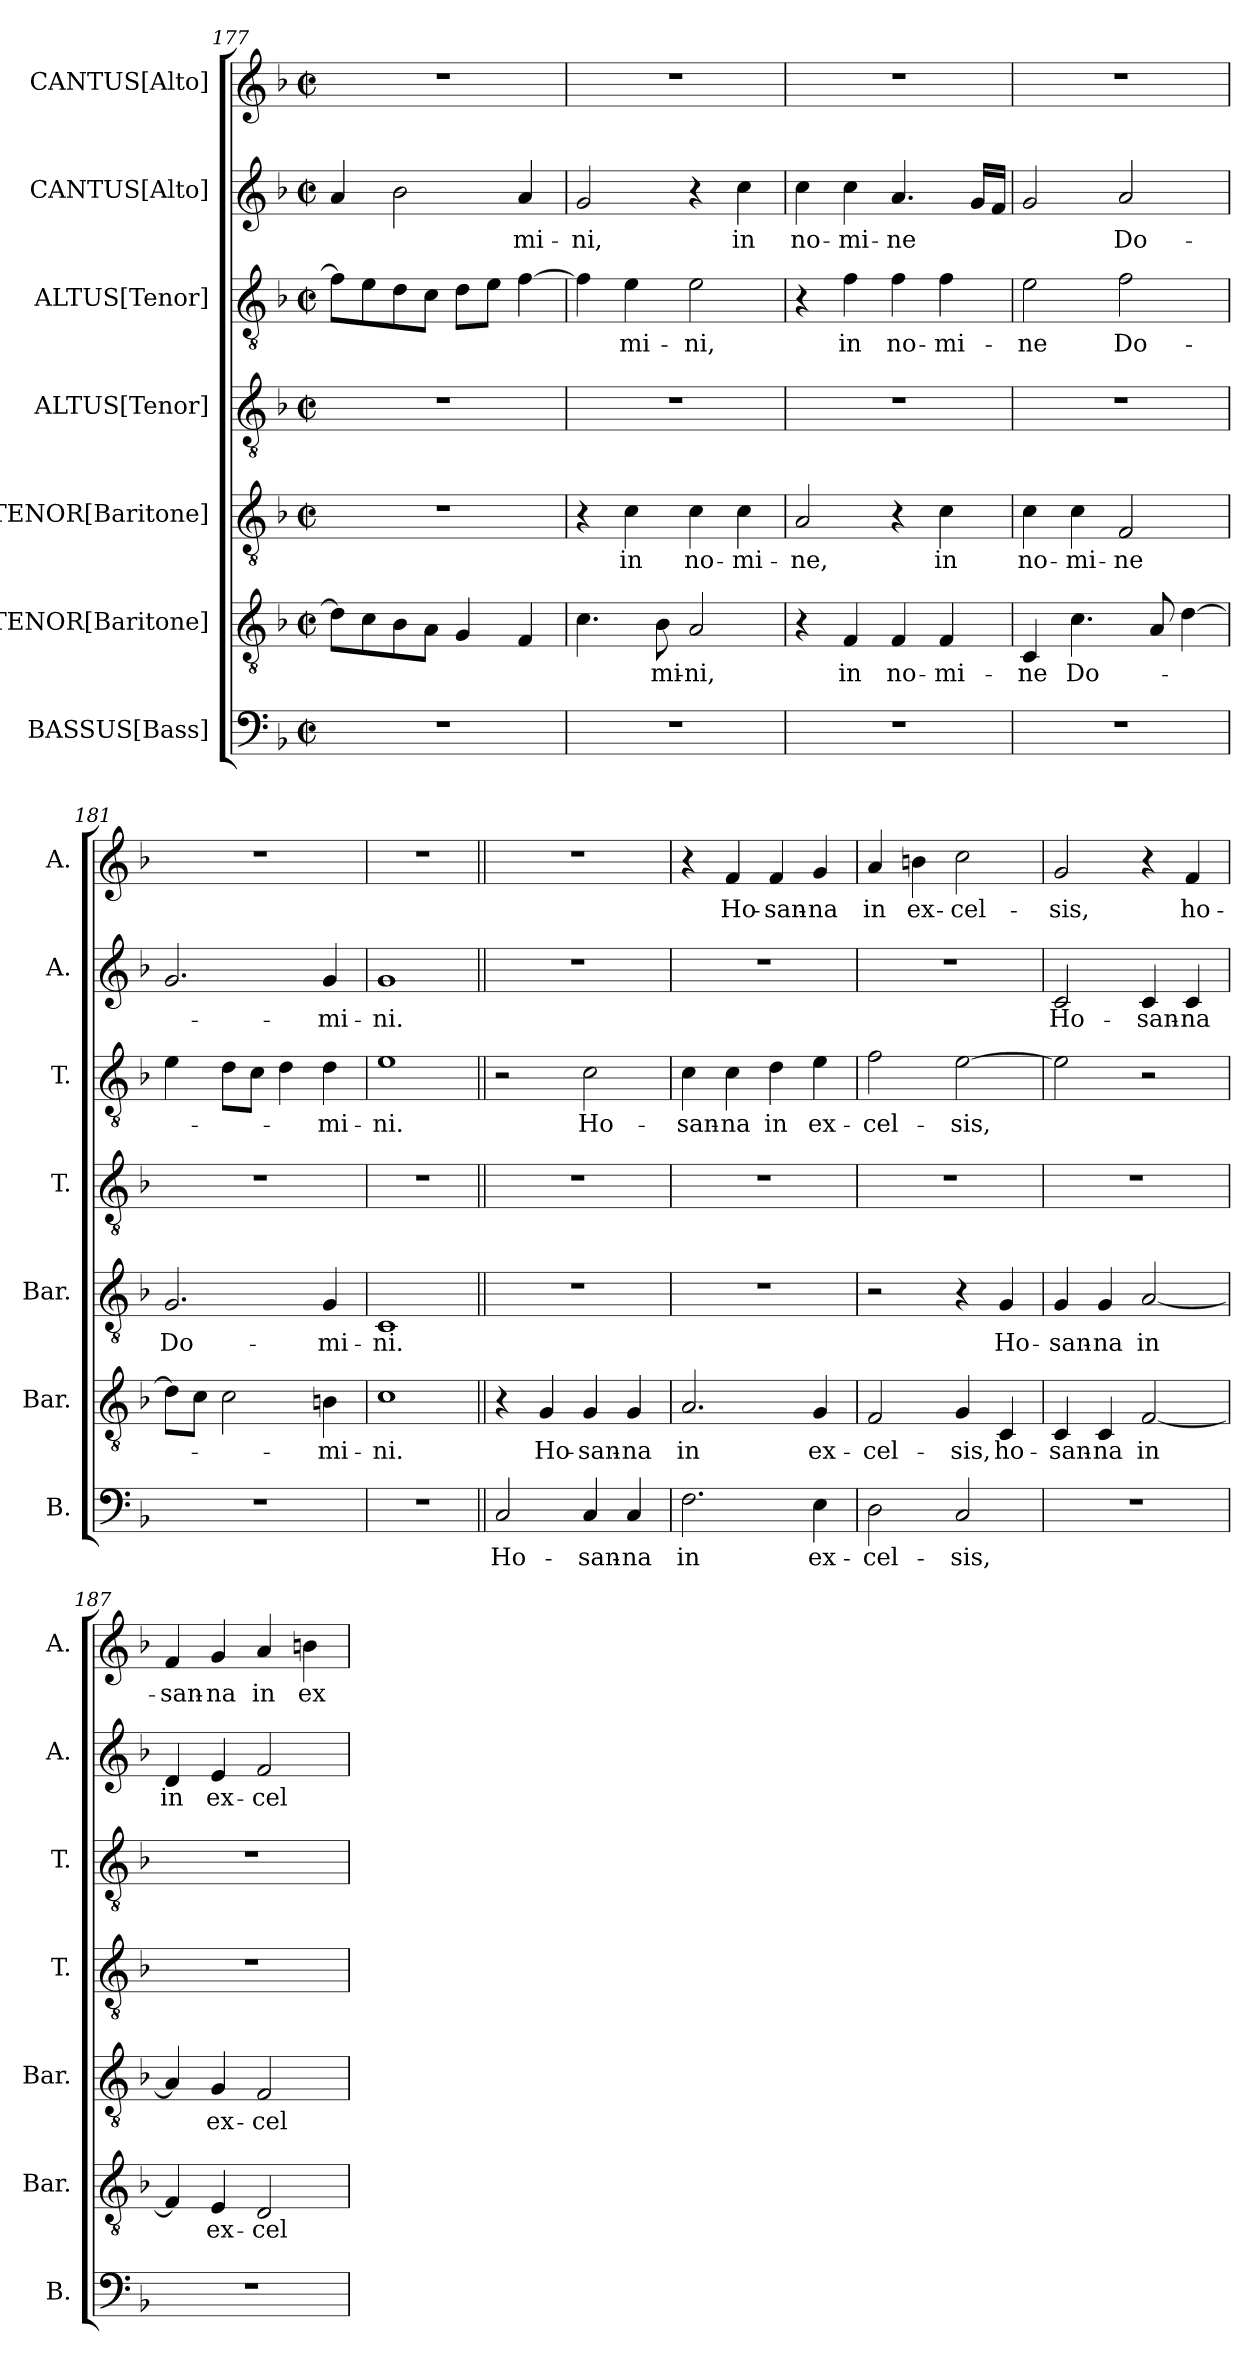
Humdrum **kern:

**kern	**text	**kern	**text	**kern	**text	**kern	**kern	**text	**kern	**text	**kern	**text
*part7	*part7	*part6	*part6	*part5	*part5	*part4	*part3	*part3	*part2	*part2	*part1	*part1
*staff7	*staff7	*staff6	*staff6	*staff5	*staff5	*staff4	*staff3	*staff3	*staff2	*staff2	*staff1	*staff1
*I"BASSUS[Bass]	*	*I"TENOR[Baritone]	*	*I"TENOR[Baritone]	*	*I"ALTUS[Tenor]	*I"ALTUS[Tenor]	*	*I"CANTUS[Alto]	*	*I"CANTUS[Alto]	*
*I'B.	*	*I'Bar.	*	*I'Bar.	*	*I'T.	*I'T.	*	*I'A.	*	*I'A.	*
*clefF4	*	*clefGv2	*	*clefGv2	*	*clefGv2	*clefGv2	*	*clefG2	*	*clefG2	*
*	*	*ITrd7c12	*	*ITrd7c12	*	*ITrd7c12	*ITrd7c12	*	*	*	*	*
*k[b-]	*	*k[b-]	*	*k[b-]	*	*k[b-]	*k[b-]	*	*k[b-]	*	*k[b-]	*
*F:	*	*F:	*	*F:	*	*F:	*F:	*	*F:	*	*F:	*
*M2/2	*	*M2/2	*	*M2/2	*	*M2/2	*M2/2	*	*M2/2	*	*M2/2	*
*met(c|)	*	*met(c|)	*	*met(c|)	*	*met(c|)	*met(c|)	*	*met(c|)	*	*met(c|)	*
=177	=177	=177	=177	=177	=177	=177	=177	=177	=177	=177	=177	=177
1r	.	8D\L]	.	1r	.	1r	8F\L]	.	4a/	.	1r	.
.	.	8C\	.	.	.	.	8E\	.	.	.	.	.
.	.	8BB-\	.	.	.	.	8D\	.	2b-\	.	.	.
.	.	8AA\J	.	.	.	.	8C\J	.	.	.	.	.
.	.	4GG/	.	.	.	.	8D\L	.	.	.	.	.
.	.	.	.	.	.	.	8E\J	.	.	.	.	.
!	!	!	!	!	!	!	!	!	!	!LO:LY:b	!	!
.	.	4FF/	.	.	.	.	[>4F\	.	4a/	-mi-	.	.
!!LO:LB:g=z
=178	=178	=178	=178	=178	=178	=178	=178	=178	=178	=178	=178	=178
!	!	!	!	!	!	!	!	!	!	!LO:LY:b	!	!
1r	.	4.C\	.	4r	.	1r	4F\]	.	2g/	-ni,	1r	.
!	!	!	!	!	!LO:LY:b	!	!	!LO:LY:b	!	!	!	!
.	.	.	.	4C\	in	.	4E\	-mi-	.	.	.	.
!	!	!	!LO:LY:b	!	!	!	!	!	!	!	!	!
.	.	8BB-\	-mi-	.	.	.	.	.	.	.	.	.
!	!	!	!LO:LY:b	!	!LO:LY:b	!	!	!LO:LY:b	!	!	!	!
.	.	2AA/	-ni,	4C\	no-	.	2E\	-ni,	4r	.	.	.
!	!	!	!	!	!LO:LY:b	!	!	!	!	!LO:LY:b	!	!
.	.	.	.	4C\	-mi-	.	.	.	4cc\	in	.	.
=179	=179	=179	=179	=179	=179	=179	=179	=179	=179	=179	=179	=179
!	!	!	!	!	!LO:LY:b	!	!	!	!	!LO:LY:b	!	!
1r	.	4r	.	2AA/	-ne,	1r	4r	.	4cc\	no-	1r	.
!	!	!	!LO:LY:b	!	!	!	!	!LO:LY:b	!	!LO:LY:b	!	!
.	.	4FF/	in	.	.	.	4F\	in	4cc\	-mi-	.	.
!	!	!	!LO:LY:b	!	!	!	!	!LO:LY:b	!	!LO:LY:b	!	!
.	.	4FF/	no-	4r	.	.	4F\	no-	4.a/	-ne	.	.
!	!	!	!LO:LY:b	!	!LO:LY:b	!	!	!LO:LY:b	!	!	!	!
.	.	4FF/	-mi-	4C\	in	.	4F\	-mi-	.	.	.	.
.	.	.	.	.	.	.	.	.	16g/LL	.	.	.
.	.	.	.	.	.	.	.	.	16f/JJ	.	.	.
=180	=180	=180	=180	=180	=180	=180	=180	=180	=180	=180	=180	=180
!	!	!	!LO:LY:b	!	!LO:LY:b	!	!	!LO:LY:b	!	!	!	!
1r	.	4CC/	-ne	4C\	no-	1r	2E\	-ne	2g/	.	1r	.
!	!	!	!LO:LY:b	!	!LO:LY:b	!	!	!	!	!	!	!
.	.	4.C\	Do-	4C\	-mi-	.	.	.	.	.	.	.
!	!	!	!	!	!LO:LY:b	!	!	!LO:LY:b	!	!LO:LY:b	!	!
.	.	.	.	2FF/	-ne	.	2F\	Do-	2a/	Do-	.	.
.	.	8AA/	.	.	.	.	.	.	.	.	.	.
.	.	[>4D\	.	.	.	.	.	.	.	.	.	.
=181	=181	=181	=181	=181	=181	=181	=181	=181	=181	=181	=181	=181
!	!	!	!	!	!LO:LY:b	!	!	!	!	!	!	!
1r	.	8D\L]	.	2.GG/	Do-	1r	4E\	.	2.g/	.	1r	.
.	.	8C\J	.	.	.	.	.	.	.	.	.	.
.	.	2C\	.	.	.	.	8D\L	.	.	.	.	.
.	.	.	.	.	.	.	8C\J	.	.	.	.	.
.	.	.	.	.	.	.	4D\	.	.	.	.	.
!	!	!	!LO:LY:b	!	!LO:LY:b	!	!	!LO:LY:b	!	!LO:LY:b	!	!
.	.	4BBn\	-mi-	4GG/	-mi-	.	4D\	-mi-	4g/	-mi-	.	.
=182	=182	=182	=182	=182	=182	=182	=182	=182	=182	=182	=182	=182
!	!	!	!LO:LY:b	!	!LO:LY:b	!	!	!LO:LY:b	!	!LO:LY:b	!	!
1r	.	1C	-ni.	1CC	-ni.	1r	1E	-ni.	1g	-ni.	1r	.
!!LO:PB:g=z
=183||	=183||	=183||	=183||	=183||	=183||	=183||	=183||	=183||	=183||	=183||	=183||	=183||
!	!LO:LY:b	!	!	!	!	!	!	!	!	!	!	!
2C/	Ho-	4r	.	1r	.	1r	2r	.	1r	.	1r	.
!	!	!	!LO:LY:b	!	!	!	!	!	!	!	!	!
.	.	4GG/	Ho-	.	.	.	.	.	.	.	.	.
!	!LO:LY:b	!	!LO:LY:b	!	!	!	!	!LO:LY:b	!	!	!	!
4C/	-san-	4GG/	-san-	.	.	.	2C\	Ho-	.	.	.	.
!	!LO:LY:b	!	!LO:LY:b	!	!	!	!	!	!	!	!	!
4C/	-na	4GG/	-na	.	.	.	.	.	.	.	.	.
=184	=184	=184	=184	=184	=184	=184	=184	=184	=184	=184	=184	=184
!	!LO:LY:b	!	!LO:LY:b	!	!	!	!	!LO:LY:b	!	!	!	!
2.F\	in	2.AA/	in	1r	.	1r	4C\	-san-	1r	.	4r	.
!	!	!	!	!	!	!	!	!LO:LY:b	!	!	!	!LO:LY:b
.	.	.	.	.	.	.	4C\	-na	.	.	4f/	Ho-
!	!	!	!	!	!	!	!	!LO:LY:b	!	!	!	!LO:LY:b
.	.	.	.	.	.	.	4D\	in	.	.	4f/	-san-
!	!LO:LY:b	!	!LO:LY:b	!	!	!	!	!LO:LY:b	!	!	!	!LO:LY:b
4E\	ex-	4GG/	ex-	.	.	.	4E\	ex-	.	.	4g/	-na
=185	=185	=185	=185	=185	=185	=185	=185	=185	=185	=185	=185	=185
!	!LO:LY:b	!	!LO:LY:b	!	!	!	!	!LO:LY:b	!	!	!	!LO:LY:b
2D\	-cel-	2FF/	-cel-	2r	.	1r	2F\	-cel-	1r	.	4a/	in
!	!	!	!	!	!	!	!	!	!	!	!	!LO:LY:b
.	.	.	.	.	.	.	.	.	.	.	4bn\	ex-
!	!LO:LY:b	!	!LO:LY:b	!	!	!	!	!LO:LY:b	!	!	!	!LO:LY:b
2C/	-sis,	4GG/	-sis,	4r	.	.	[>2E\	-sis,	.	.	2cc\	-cel-
!	!	!	!LO:LY:b	!	!LO:LY:b	!	!	!	!	!	!	!
.	.	4CC/	ho-	4GG/	Ho-	.	.	.	.	.	.	.
=186	=186	=186	=186	=186	=186	=186	=186	=186	=186	=186	=186	=186
!	!	!	!LO:LY:b	!	!LO:LY:b	!	!	!	!	!LO:LY:b	!	!LO:LY:b
1r	.	4CC/	-san-	4GG/	-san-	1r	2E\]	.	2c/	Ho-	2g/	-sis,
!	!	!	!LO:LY:b	!	!LO:LY:b	!	!	!	!	!	!	!
.	.	4CC/	-na	4GG/	-na	.	.	.	.	.	.	.
!	!	!	!LO:LY:b	!	!LO:LY:b	!	!	!	!	!LO:LY:b	!	!
.	.	[<2FF/	in	[<2AA/	in	.	2r	.	4c/	-san-	4r	.
!	!	!	!	!	!	!	!	!	!	!LO:LY:b	!	!LO:LY:b
.	.	.	.	.	.	.	.	.	4c/	-na	4f/	ho-
=187	=187	=187	=187	=187	=187	=187	=187	=187	=187	=187	=187	=187
!	!	!	!	!	!	!	!	!	!	!LO:LY:b	!	!LO:LY:b
1r	.	4FF/]	.	4AA/]	.	1r	1r	.	4d/	in	4f/	-san-
!	!	!	!LO:LY:b	!	!LO:LY:b	!	!	!	!	!LO:LY:b	!	!LO:LY:b
.	.	4EE/	ex-	4GG/	ex-	.	.	.	4e/	ex-	4g/	-na
!	!	!	!LO:LY:b	!	!LO:LY:b	!	!	!	!	!LO:LY:b	!	!LO:LY:b
.	.	2DD/	-cel-	2FF/	-cel-	.	.	.	2f/	-cel-	4a/	in
!	!	!	!	!	!	!	!	!	!	!	!	!LO:LY:b
.	.	.	.	.	.	.	.	.	.	.	4bn\	ex-
=	=	=	=	=	=	=	=	=	=	=	=	=
*-	*-	*-	*-	*-	*-	*-	*-	*-	*-	*-	*-	*-
